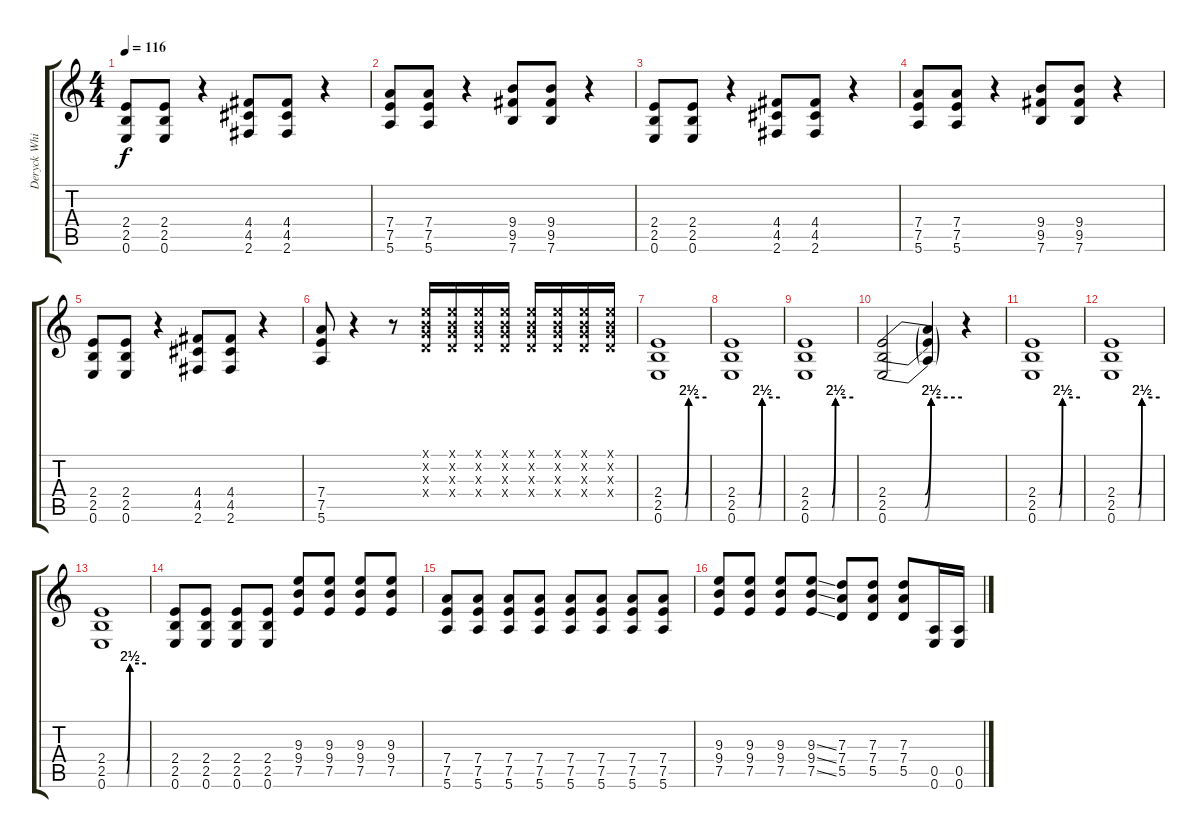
\track ("Deryck Whibley (BIZZY D.)" "Deryck Whi") {instrument distortionguitar}
\staff {score tabs}
\tuning (E4 B3 G3 D3 A2 E2) {hide}
\ts (4 4)
\tempo 116
\clef g2
\ks c
(2.4 2.5 0.6).8{dy f} (2.4 2.5 0.6).8 r.4 (4.4 4.5 2.6).8 (4.4 4.5 2.6).8 r.4 |
(7.4 7.5 5.6).8 (7.4 7.5 5.6).8 r.4 (9.4 9.5 7.6).8 (9.4 9.5 7.6).8 r.4 |
(2.4 2.5 0.6).8 (2.4 2.5 0.6).8 r.4 (4.4 4.5 2.6).8 (4.4 4.5 2.6).8 r.4 |
(7.4 7.5 5.6).8 (7.4 7.5 5.6).8 r.4 (9.4 9.5 7.6).8 (9.4 9.5 7.6).8 r.4 |
(2.4 2.5 0.6).8 (2.4 2.5 0.6).8 r.4 (4.4 4.5 2.6).8 (4.4 4.5 2.6).8 r.4 |
(7.4 7.5 5.6).8 r.4 r.8 (0.1{x} 0.2{x} 0.3{x} 0.4{x}).16 (0.1{x} 0.2{x} 0.3{x} 0.4{x}).16 (0.1{x} 0.2{x} 0.3{x} 0.4{x}).16 (0.1{x} 0.2{x} 0.3{x} 0.4{x}).16 (0.1{x} 0.2{x} 0.3{x} 0.4{x}).16 (0.1{x} 0.2{x} 0.3{x} 0.4{x}).16 (0.1{x} 0.2{x} 0.3{x} 0.4{x}).16 (0.1{x} 0.2{x} 0.3{x} 0.4{x}).16 |
(2.4{be (custom 0 0 30 0 35 10 60 10)} 2.5{be (custom 0 0 30 0 35 10 60 10)} 0.6{be (custom 0 0 30 0 35 10 60 10)}).1 |
(2.4{be (custom 0 0 30 0 35 10 60 10)} 2.5{be (custom 0 0 30 0 35 10 60 10)} 0.6{be (custom 0 0 30 0 35 10 60 10)}).1 |
(2.4{be (custom 0 0 30 0 35 10 60 10)} 2.5{be (custom 0 0 30 0 35 10 60 10)} 0.6{be (custom 0 0 30 0 35 10 60 10)}).1 |
(2.4{be (custom 0 0 30 0 35 10 60 10)} 2.5{be (custom 0 0 30 0 35 10 60 10)} 0.6{be (custom 0 0 30 0 35 10 60 10)}).2 (2.4{t} 2.5{t} 0.6{t}).4 r.4 |
(2.4{be (custom 0 0 30 0 35 10 60 10)} 2.5{be (custom 0 0 30 0 35 10 60 10)} 0.6{be (custom 0 0 30 0 35 10 60 10)}).1 |
(2.4{be (custom 0 0 30 0 35 10 60 10)} 2.5{be (custom 0 0 30 0 35 10 60 10)} 0.6{be (custom 0 0 30 0 35 10 60 10)}).1 |
(2.4{be (custom 0 0 30 0 35 10 60 10)} 2.5{be (custom 0 0 30 0 35 10 60 10)} 0.6{be (custom 0 0 30 0 35 10 60 10)}).1 |
(2.4 2.5 0.6).8 (2.4 2.5 0.6).8 (2.4 2.5 0.6).8 (2.4 2.5 0.6).8 (9.3 9.4 7.5).8 (9.3 9.4 7.5).8 (9.3 9.4 7.5).8 (9.3 9.4 7.5).8 |
(7.4 7.5 5.6).8 (7.4 7.5 5.6).8 (7.4 7.5 5.6).8 (7.4 7.5 5.6).8 (7.4 7.5 5.6).8 (7.4 7.5 5.6).8 (7.4 7.5 5.6).8 (7.4 7.5 5.6).8 |
(9.3 9.4 7.5).8 (9.3 9.4 7.5).8 (9.3 9.4 7.5).8 (9.3{ss} 9.4{ss} 7.5{ss}).8 (7.3 7.4 5.5).8 (7.3 7.4 5.5).8 (7.3 7.4 5.5).8 (0.5 0.6).16 (0.5 0.6).16
